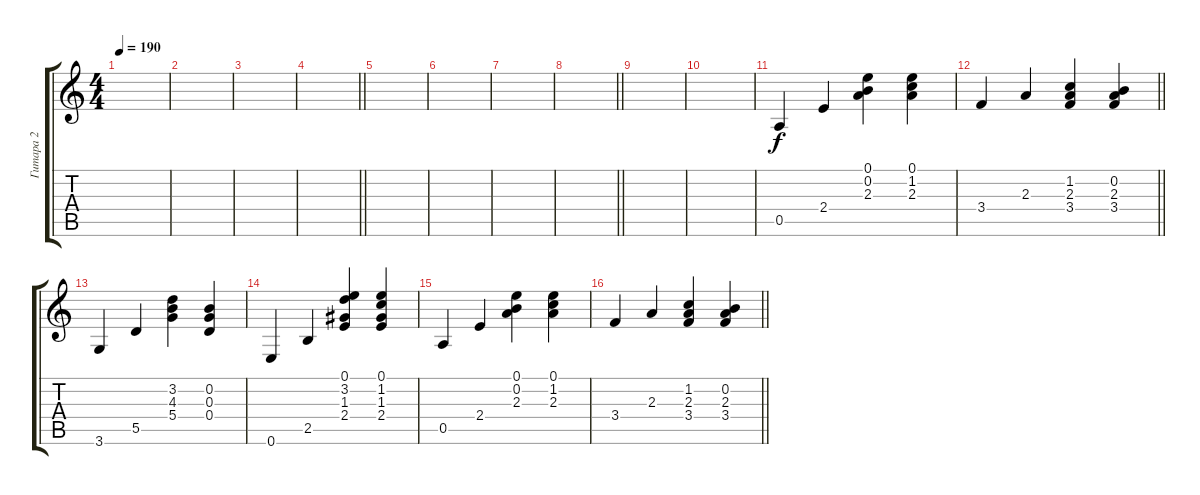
\track ("Гитара 2" "Гитара 2") {instrument electricguitarjazz}
\staff {score tabs}
\tuning (E4 B3 G3 D3 A2 E2) {hide}
\ts (4 4)
\tempo 190
\clef g2
\ks c
|
|
|
\barLineRight lightlight
|
|
|
|
\barLineRight lightlight
|
|
|
0.5.4 2.4.4 (0.1 0.2 2.3).4 (0.1 1.2 2.3).4 |
\barLineRight lightlight
3.4.4 2.3.4 (1.2 2.3 3.4).4 (0.2 2.3 3.4).4 |
3.6.4 5.5.4 (3.2 4.3 5.4).4 (0.2 0.3 0.4).4 |
0.6.4 2.5.4 (0.1 3.2 1.3 2.4).4 (0.1 1.2 1.3 2.4).4 |
0.5.4 2.4.4 (0.1 0.2 2.3).4 (0.1 1.2 2.3).4 |
\barLineRight lightlight
3.4.4 2.3.4 (1.2 2.3 3.4).4 (0.2 2.3 3.4).4
